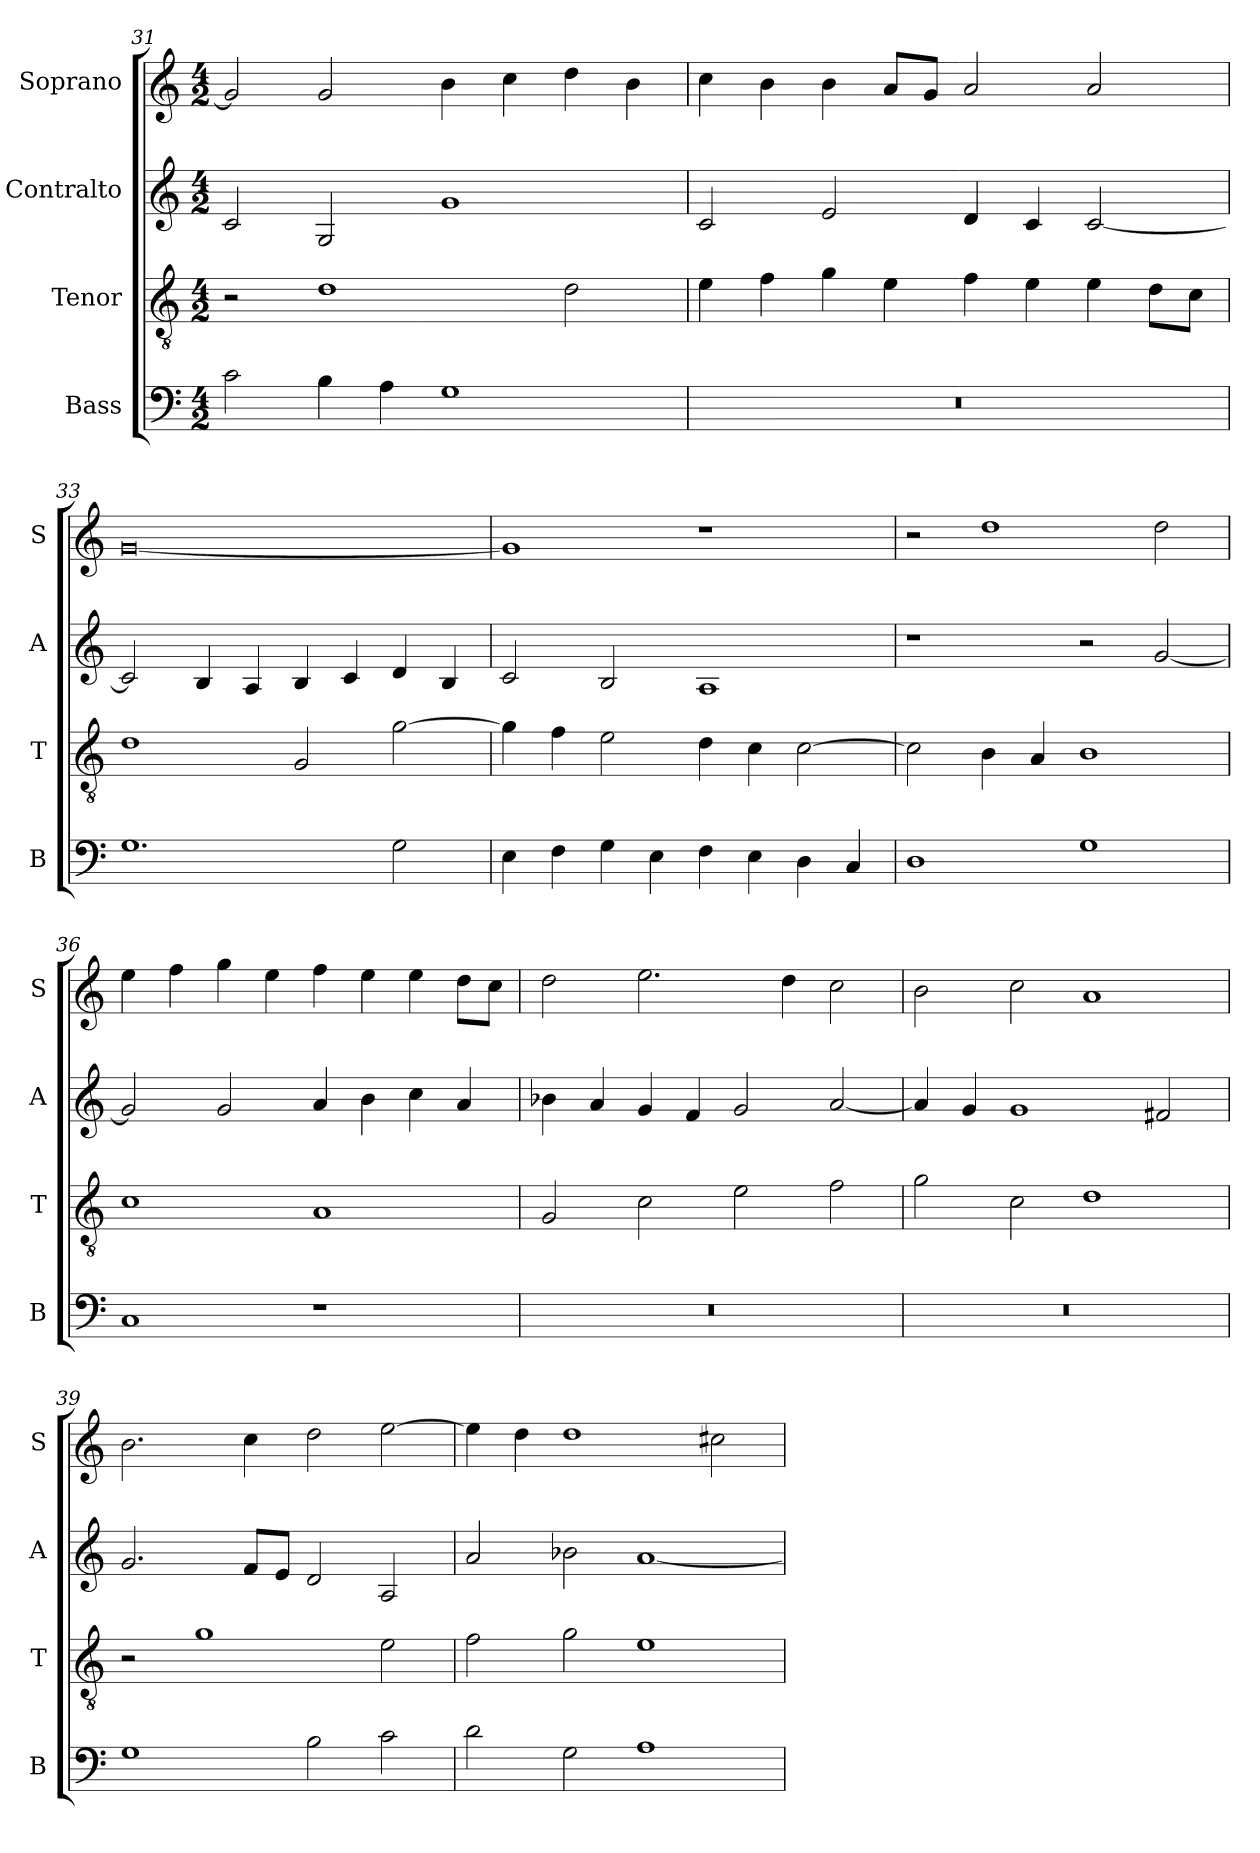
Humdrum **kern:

**kern	**kern	**kern	**kern
*part4	*part3	*part2	*part1
*staff4	*staff3	*staff2	*staff1
*I"Bass	*I"Tenor	*I"Contralto	*I"Soprano
*I'B	*I'T	*I'A	*I'S
*clefF4	*clefGv2	*clefG2	*clefG2
*k[]	*k[]	*k[]	*k[]
*D:dor	*D:dor	*D:dor	*D:dor
*M4/2	*M4/2	*M4/2	*M4/2
=31	=31	=31	=31
2c	2r	2c	2g]
4B	1d	2G	2g
4A	.	.	.
1G	.	1g	4b
.	.	.	4cc
.	2d	.	4dd
.	.	.	4b
=32	=32	=32	=32
0r	4e	2c	4cc
.	4f	.	4b
.	4g	2e	4b
.	4e	.	8a/L
.	.	.	8g/J
.	4f	4d	2a
.	4e	4c	.
.	4e	[2c	2a
.	8d\L	.	.
.	8c\J	.	.
=33	=33	=33	=33
1.G	1d	2c]	[0g
.	.	4B	.
.	.	4A	.
.	2G	4B	.
.	.	4c	.
2G	[2g	4d	.
.	.	4B	.
=34	=34	=34	=34
4E	4g]	2c	1g]
4F	4f	.	.
4G	2e	2B	.
4E	.	.	.
4F	4d	1A	1r
4E	4c	.	.
4D	[2c	.	.
4C	.	.	.
=35	=35	=35	=35
1D	2c]	1r	2r
.	4B	.	1dd
.	4A	.	.
1G	1B	2r	.
.	.	[2g	2dd
=36	=36	=36	=36
1C	1c	2g]	4ee
.	.	.	4ff
.	.	2g	4gg
.	.	.	4ee
1r	1A	4a	4ff
.	.	4b	4ee
.	.	4cc	4ee
.	.	4a	8dd\L
.	.	.	8cc\J
=37	=37	=37	=37
0r	2G	4b-X	2dd
.	.	4a	.
.	2c	4g	2.ee
.	.	4f	.
.	2e	2g	.
.	.	.	4dd
.	2f	[2a	2cc
=38	=38	=38	=38
0r	2g	4a]	2b
.	.	4g	.
.	2c	1g	2cc
.	1d	.	1a
.	.	2f#X	.
=39	=39	=39	=39
1G	2r	2.g	2.b
.	1g	.	.
.	.	8f/L	4cc
.	.	8e/J	.
2B	.	2d	2dd
2c	2e	2A	[2ee
=40	=40	=40	=40
2d	2f	2a	4ee]
.	.	.	4dd
2G	2g	2b-X	1dd
1A	1e	[1a	.
.	.	.	2cc#X
=	=	=	=
*-	*-	*-	*-
